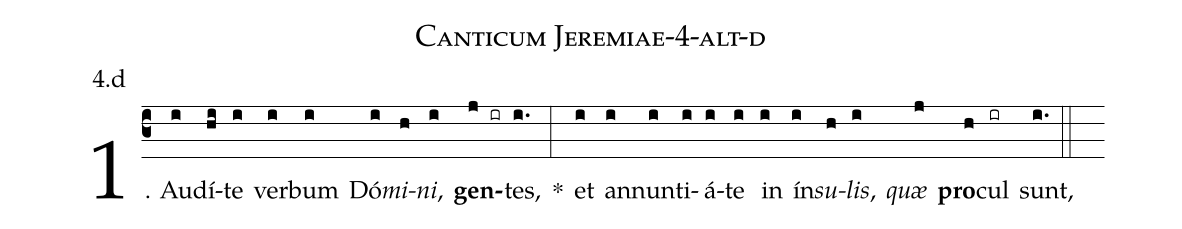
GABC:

name: Canticum Jeremiae-4-alt-d;
annotation: 4.d;
%%
(c3)1. Au(i)dí(hi)te(i) ver(i)bum(i) Dó(i)<i>mi</i>(h)<i>ni</i>,(i) <b>gen</b>(j ir)tes,(i.) *(:) et(i) an(i)nun(i)ti(i)á(i)te(i) in(i) ín(i)<i>su</i>(h)<i>lis</i>,(i) <i>quæ</i>(j) <b>pro</b>(h)cul(ir) sunt,(i.) (::)
